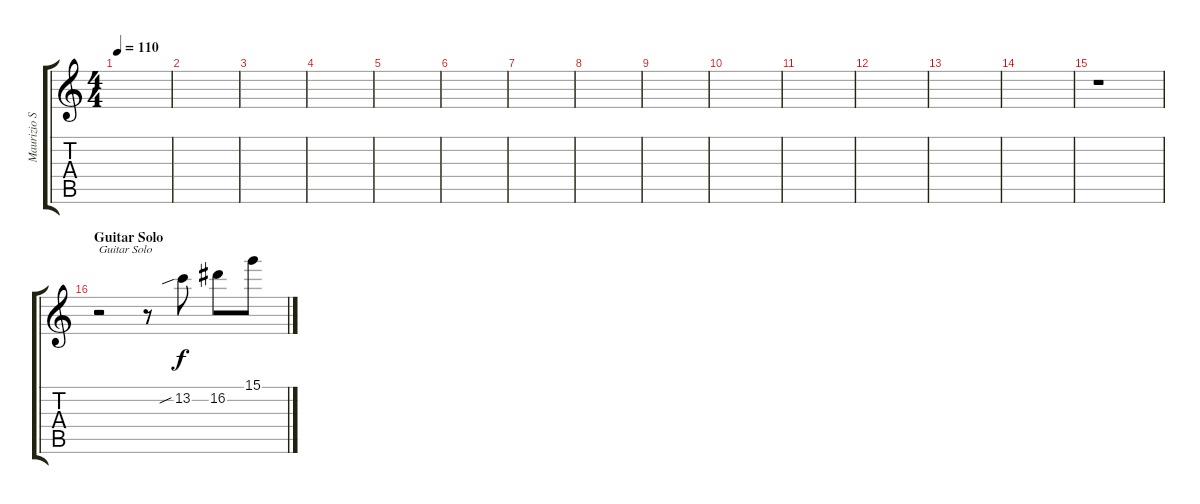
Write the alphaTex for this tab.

\track ("Maurizio Solieri [guitar]" "Maurizio S") {instrument distortionguitar}
\staff {score tabs}
\tuning (E4 B3 G3 D3 A2 E2) {hide}
\ts (4 4)
\tempo 110
\clef g2
\ks c
|
|
|
|
|
|
|
|
|
|
|
|
|
|
r.1 |
\section ("" "Guitar Solo")
r.2{txt "Guitar Solo"} r.8 13.2{sib}.8 16.2.8 15.1.8
